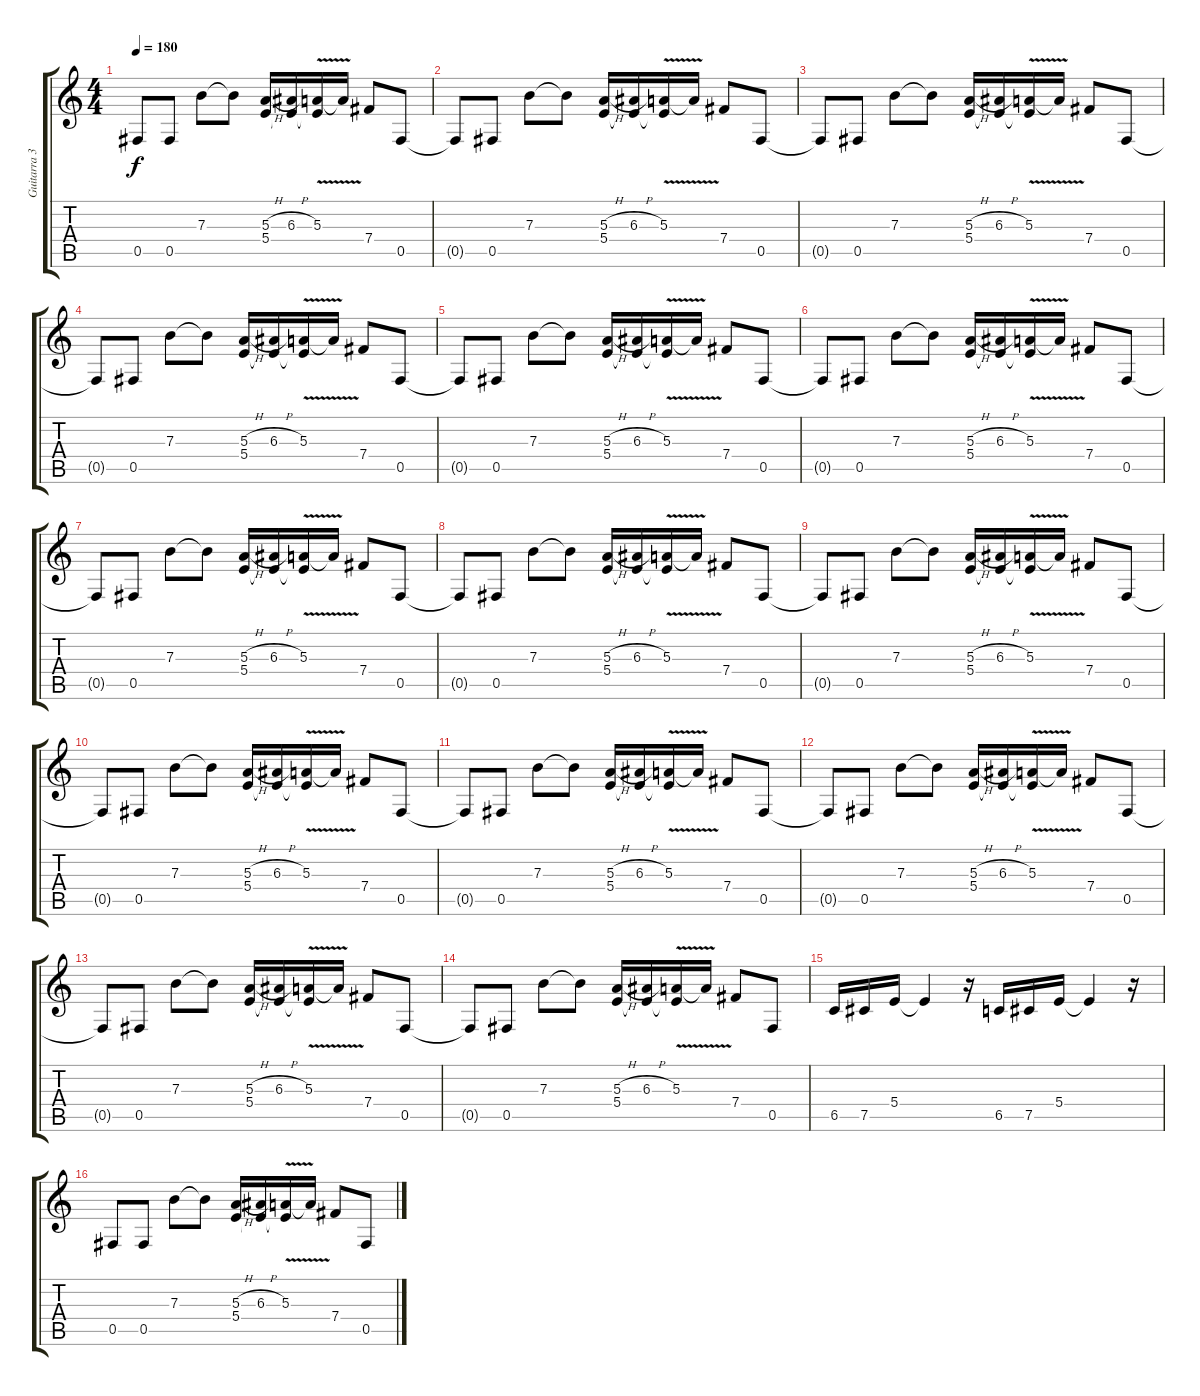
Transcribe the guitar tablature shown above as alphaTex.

\track ("Guitarra 3" "Guitarra 3") {instrument overdrivenguitar}
\staff {score tabs}
\tuning (Db4 Ab3 E3 B2 Gb2 Db2) {hide}
\ts (4 4)
\tempo 180
\clef g2
\ks c
0.5{t}.8{dy f} 0.5.8 7.3.8 7.3{t}.8 (5.3{h} 5.4).16 (6.3{h} 5.4{t}).16 (5.3{v} 5.4{t}).16 5.3{t}.16 7.4.8 0.5.8 |
0.5{t}.8 0.5.8 7.3.8 7.3{t}.8 (5.3{h} 5.4).16 (6.3{h} 5.4{t}).16 (5.3{v} 5.4{t}).16 5.3{t}.16 7.4.8 0.5.8 |
0.5{t}.8 0.5.8 7.3.8 7.3{t}.8 (5.3{h} 5.4).16 (6.3{h} 5.4{t}).16 (5.3{v} 5.4{t}).16 5.3{t}.16 7.4.8 0.5.8 |
0.5{t}.8 0.5.8 7.3.8 7.3{t}.8 (5.3{h} 5.4).16 (6.3{h} 5.4{t}).16 (5.3{v} 5.4{t}).16 5.3{t}.16 7.4.8 0.5.8 |
0.5{t}.8 0.5.8 7.3.8 7.3{t}.8 (5.3{h} 5.4).16 (6.3{h} 5.4{t}).16 (5.3{v} 5.4{t}).16 5.3{t}.16 7.4.8 0.5.8 |
0.5{t}.8 0.5.8 7.3.8 7.3{t}.8 (5.3{h} 5.4).16 (6.3{h} 5.4{t}).16 (5.3{v} 5.4{t}).16 5.3{t}.16 7.4.8 0.5.8 |
0.5{t}.8 0.5.8 7.3.8 7.3{t}.8 (5.3{h} 5.4).16 (6.3{h} 5.4{t}).16 (5.3{v} 5.4{t}).16 5.3{t}.16 7.4.8 0.5.8 |
0.5{t}.8 0.5.8 7.3.8 7.3{t}.8 (5.3{h} 5.4).16 (6.3{h} 5.4{t}).16 (5.3{v} 5.4{t}).16 5.3{t}.16 7.4.8 0.5.8 |
0.5{t}.8 0.5.8 7.3.8 7.3{t}.8 (5.3{h} 5.4).16 (6.3{h} 5.4{t}).16 (5.3{v} 5.4{t}).16 5.3{t}.16 7.4.8 0.5.8 |
0.5{t}.8 0.5.8 7.3.8 7.3{t}.8 (5.3{h} 5.4).16 (6.3{h} 5.4{t}).16 (5.3{v} 5.4{t}).16 5.3{t}.16 7.4.8 0.5.8 |
0.5{t}.8 0.5.8 7.3.8 7.3{t}.8 (5.3{h} 5.4).16 (6.3{h} 5.4{t}).16 (5.3{v} 5.4{t}).16 5.3{t}.16 7.4.8 0.5.8 |
0.5{t}.8 0.5.8 7.3.8 7.3{t}.8 (5.3{h} 5.4).16 (6.3{h} 5.4{t}).16 (5.3{v} 5.4{t}).16 5.3{t}.16 7.4.8 0.5.8 |
0.5{t}.8 0.5.8 7.3.8 7.3{t}.8 (5.3{h} 5.4).16 (6.3{h} 5.4{t}).16 (5.3{v} 5.4{t}).16 5.3{t}.16 7.4.8 0.5.8 |
0.5{t}.8 0.5.8 7.3.8 7.3{t}.8 (5.3{h} 5.4).16 (6.3{h} 5.4{t}).16 (5.3{v} 5.4{t}).16 5.3{t}.16 7.4.8 0.5.8 |
6.5.16 7.5.16 5.4.16 5.4{t}.4 r.16 6.5.16 7.5.16 5.4.16 5.4{t}.4 r.16 |
0.5.8 0.5.8 7.3.8 7.3{t}.8 (5.3{h} 5.4).16 (6.3{h} 5.4{t}).16 (5.3{v} 5.4{t}).16 5.3{t}.16 7.4.8 0.5.8
